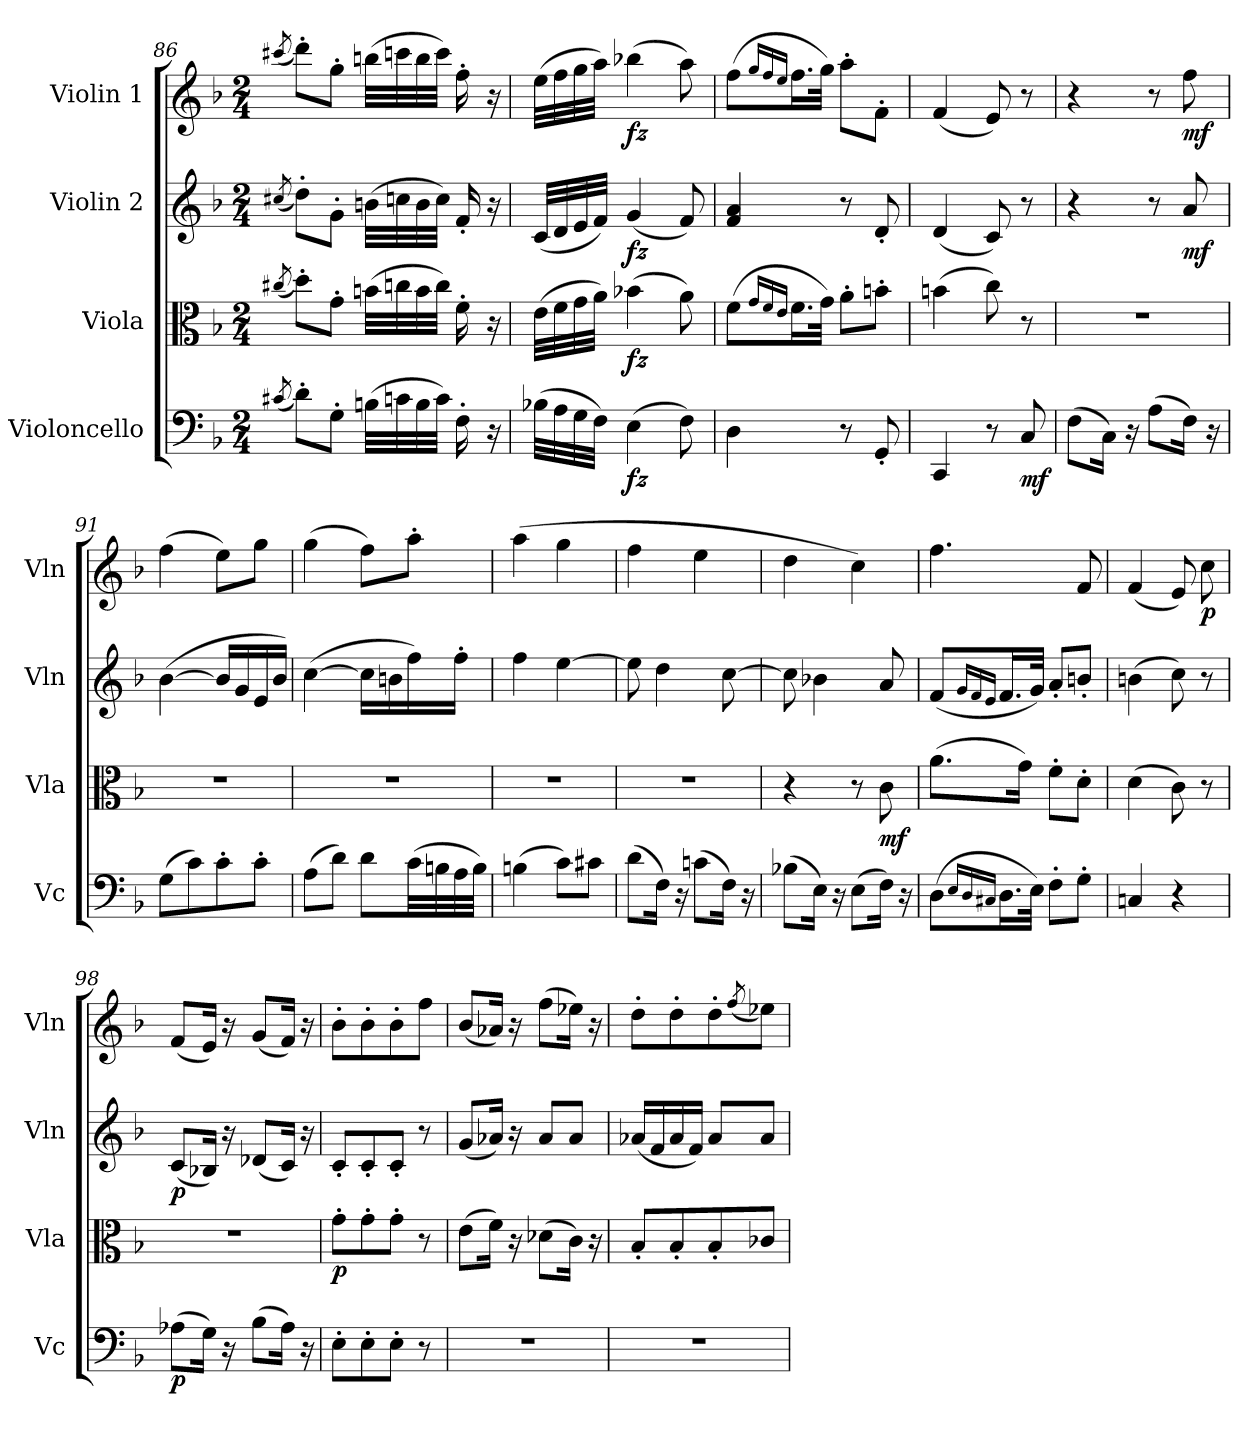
**kern	**dynam	**kern	**dynam	**kern	**dynam	**kern	**dynam
*part4	*part4	*part3	*part3	*part2	*part2	*part1	*part1
*staff4	*staff4	*staff3	*staff3	*staff2	*staff2	*staff1	*staff1
*I"Violoncello	*	*I"Viola	*	*I"Violin 2	*	*I"Violin 1	*
*I'Vc	*	*I'Vla	*	*I'Vln	*	*I'Vln	*
!!LO:LB:g=z
*clefF4	*	*clefC3	*	*clefG2	*	*clefG2	*
*k[b-]	*	*k[b-]	*	*k[b-]	*	*k[b-]	*
*M2/4	*	*M2/4	*	*M2/4	*	*M2/4	*
=86	=86	=86	=86	=86	=86	=86	=86
(8qc#X/	.	(8qcc#X/	.	(8qcc#X/	.	(8qccc#X/	.
8d'\L)	.	8dd'\L)	.	8dd'\L)	.	8ddd'\L)	.
8G'\J	.	8g'\J	.	8g'\J	.	8gg'\J	.
(32Bn\LLL	.	(32bn\LLL	.	(32bn\LLL	.	(32bbn\LLL	.
32cn\	.	32ccn\	.	32ccn\	.	32cccn\	.
32B\	.	32b\	.	32b\	.	32bb\	.
32c\JJJ)	.	32cc\JJJ)	.	32cc\JJJ)	.	32ccc\JJJ)	.
16F'\	.	16f'\	.	16f'/	.	16ff'\	.
16r	.	16r	.	16r	.	16r	.
!!LO:PB:g=z
=87	=87	=87	=87	=87	=87	=87	=87
(32B-X\LLL	.	(32e\LLL	.	(32c/LLL	.	(32ee\LLL	.
32A\	.	32f\	.	32d/	.	32ff\	.
32G\	.	32g\	.	32e/	.	32gg\	.
32F\JJJ)	.	32a\JJJ)	.	32f/JJJ)	.	32aa\JJJ)	.
!	!LO:DY:b	!	!LO:DY:b	!	!LO:DY:b	!	!LO:DY:b
(4E\	fz	(4b-X\	fz	(4g/	fz	(4bb-X\	fz
8F\)	.	8a\)	.	8f/)	.	8aa\)	.
=88	=88	=88	=88	=88	=88	=88	=88
4D\	.	(8f\L	.	4f/ 4a/	.	(8ff\L	.
.	.	16qg/LL	.	.	.	16qgg/LL	.
.	.	16qf/	.	.	.	16qff/	.
.	.	16qe/JJ	.	.	.	16qee/JJ	.
.	.	16.f\L	.	.	.	16.ff\L	.
.	.	32g\JJk)	.	.	.	32gg\JJk)	.
8r	.	8a'\L	.	8r	.	8aa'\L	.
8GG'/	.	8bn'\J	.	8d'/	.	8f'\J	.
=89	=89	=89	=89	=89	=89	=89	=89
4CC/	.	(4bn\	.	(4d/	.	(4f/	.
8r	.	8cc\)	.	8c/)	.	8e/)	.
!	!LO:DY:b	!	!	!	!	!	!
8C/	mf	8r	.	8r	.	8r	.
=90	=90	=90	=90	=90	=90	=90	=90
(8F\L	.	2r	.	4r	.	4r	.
16C\Jk)	.	.	.	.	.	.	.
16r	.	.	.	.	.	.	.
(8A\L	.	.	.	8r	.	8r	.
!	!	!	!	!	!LO:DY:b	!	!LO:DY:b
16F\Jk)	.	.	.	8a/	mf	8ff\	mf
16r	.	.	.	.	.	.	.
=91	=91	=91	=91	=91	=91	=91	=91
(8G\L	.	2r	.	([4b-\	.	(4ff\	.
8c\)	.	.	.	.	.	.	.
8c'\	.	.	.	16b-/LL]	.	8ee\L)	.
.	.	.	.	16g/	.	.	.
8c'\J	.	.	.	16e/	.	8gg\J	.
.	.	.	.	16b-/JJ)	.	.	.
=92	=92	=92	=92	=92	=92	=92	=92
(8A\L	.	2r	.	([4cc\	.	(4gg\	.
8d\J)	.	.	.	.	.	.	.
8d\L	.	.	.	16cc\LL]	.	8ff\L)	.
.	.	.	.	16bn\	.	.	.
(32c\LL	.	.	.	16ff\)	.	8aa'\J	.
32Bn\	.	.	.	.	.	.	.
32A\	.	.	.	16ff'\JJ	.	.	.
32B\JJJ)	.	.	.	.	.	.	.
!!LO:LB:g=z
=93	=93	=93	=93	=93	=93	=93	=93
(4Bn\	.	2r	.	4ff\	.	(4aa\	.
8c\L)	.	.	.	[4ee\	.	4gg\	.
8c#X\J	.	.	.	.	.	.	.
=94	=94	=94	=94	=94	=94	=94	=94
(8d\L	.	2r	.	8ee\]	.	4ff\	.
16F\Jk)	.	.	.	4dd\	.	.	.
16r	.	.	.	.	.	.	.
(8cn\L	.	.	.	.	.	4ee\	.
16F\Jk)	.	.	.	[8cc\	.	.	.
16r	.	.	.	.	.	.	.
=95	=95	=95	=95	=95	=95	=95	=95
(8B-X\L	.	4r	.	8cc\]	.	4dd\	.
16E\Jk)	.	.	.	4b-X\	.	.	.
16r	.	.	.	.	.	.	.
(8E\L	.	8r	.	.	.	4cc\)	.
!	!	!	!LO:DY:b	!	!	!	!
16F\Jk)	.	8c\	mf	8a/	.	.	.
16r	.	.	.	.	.	.	.
=96	=96	=96	=96	=96	=96	=96	=96
(8D\L	.	(8.a\L	.	(8f/L	.	4.ff\	.
16qE/LL	.	.	.	16qg/LL	.	.	.
16qD/	.	.	.	16qf/	.	.	.
16qC#X/JJ	.	.	.	16qe/JJ	.	.	.
16.D\L	.	.	.	16.f/L	.	.	.
.	.	16g\Jk)	.	.	.	.	.
32E\JJk)	.	.	.	32g/JJk)	.	.	.
8F'\L	.	8f'\L	.	8a'/L	.	.	.
8G'\J	.	8d'\J	.	8bn'/J	.	8f/	.
=97	=97	=97	=97	=97	=97	=97	=97
4Cn/	.	(4d\	.	(4bn\	.	(4f/	.
4r	.	8c\)	.	8cc\)	.	8e/)	.
!	!	!	!	!	!	!	!LO:DY:b
.	.	8r	.	8r	.	8cc\	p
=98	=98	=98	=98	=98	=98	=98	=98
!	!LO:DY:b	!	!	!	!LO:DY:b	!	!
(8A-X\L	p	2r	.	(8c/L	p	(8f/L	.
16G\Jk)	.	.	.	16B-X/Jk)	.	16e/Jk)	.
16r	.	.	.	16r	.	16r	.
(8B-\L	.	.	.	(8d-X/L	.	(8g/L	.
16A-\Jk)	.	.	.	16c/Jk)	.	16f/Jk)	.
16r	.	.	.	16r	.	16r	.
=99	=99	=99	=99	=99	=99	=99	=99
!	!	!	!LO:DY:b	!	!	!	!
8E'\L	.	8g'\L	p	8c'/L	.	8b-'\L	.
8E'\	.	8g'\	.	8c'/	.	8b-'\	.
8E'\J	.	8g'\J	.	8c'/J	.	8b-'\	.
8r	.	8r	.	8r	.	8ff\J	.
!!LO:LB:g=z
=100	=100	=100	=100	=100	=100	=100	=100
2r	.	(8e\L	.	(8g/L	.	(8b-/L	.
.	.	16f\Jk)	.	16a-X/Jk)	.	16a-X/Jk)	.
.	.	16r	.	16r	.	16r	.
.	.	(8d-X\L	.	8a-/L	.	(8ff\L	.
.	.	16c\Jk)	.	8a-/J	.	16ee-X\Jk)	.
.	.	16r	.	.	.	16r	.
=101	=101	=101	=101	=101	=101	=101	=101
2r	.	8B-'/L	.	(16a-X/LL	.	8dd'\L	.
.	.	.	.	16f/	.	.	.
.	.	8B-'/	.	16a-/	.	8dd'\	.
.	.	.	.	16f/JJ)	.	.	.
.	.	8B-'/	.	8a-/L	.	8dd'\	.
.	.	.	.	.	.	(8qff/	.
.	.	8c-X/J	.	8a-/J	.	8ee-X\J)	.
=	=	=	=	=	=	=	=
*-	*-	*-	*-	*-	*-	*-	*-
